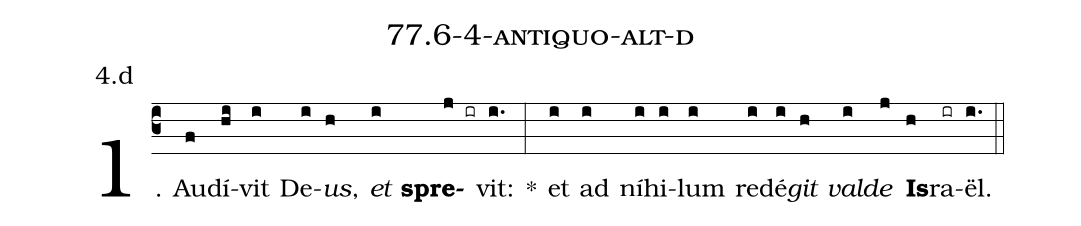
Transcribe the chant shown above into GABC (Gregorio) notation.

name: 77.6-4-antiquo-alt-d;
annotation: 4.d;
%%
(c3)1. Au(f)dí(hi)vit(i) De(i)<i>us</i>,(h) <i>et</i>(i) <b>spre</b>(j ir)vit:(i.) *(:) et(i) ad(i) ní(i)hi(i)lum(i) red(i)é(i)<i>git</i>(h) <i>val</i>(i)<i>de</i>(j) <b>Is</b>(h)ra(ir)ël.(i.) (::)


%E(i) u(h) o(i) u(j) a(h) e.(i.) (::)
